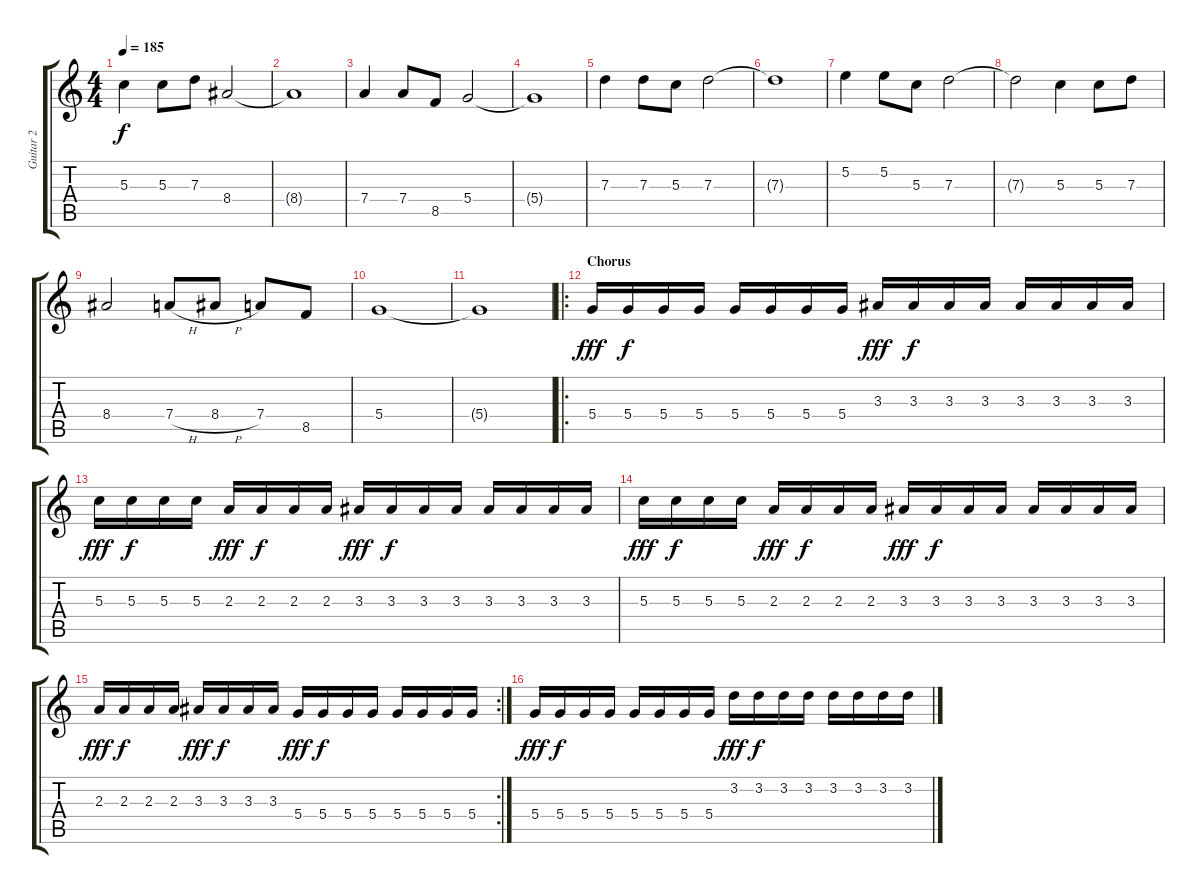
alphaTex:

\track ("Guitar 2" "Guitar 2") {instrument distortionguitar}
\staff {score tabs}
\tuning (E4 B3 G3 D3 A2 E2) {hide}
\ts (4 4)
\tempo 185
\clef g2
\ks c
5.3.4{dy f} 5.3.8 7.3.8 8.4.2 |
8.4{t}.1 |
7.4.4 7.4.8 8.5.8 5.4.2 |
5.4{t}.1 |
7.3.4 7.3.8 5.3.8 7.3.2 |
7.3{t}.1 |
5.2.4 5.2.8 5.3.8 7.3.2 |
7.3{t}.2 5.3.4 5.3.8 7.3.8 |
8.4.2 7.4{h}.8 8.4{h}.8 7.4.8 8.5.8 |
5.4.1 |
5.4{t}.1 |
\ro
\section ("" "Chorus")
5.4.16{dy fff} 5.4.16{dy f} 5.4.16 5.4.16 5.4.16 5.4.16 5.4.16 5.4.16 3.3.16{dy fff} 3.3.16{dy f} 3.3.16 3.3.16 3.3.16 3.3.16 3.3.16 3.3.16 |
5.3.16{dy fff} 5.3.16{dy f} 5.3.16 5.3.16 2.3.16{dy fff} 2.3.16{dy f} 2.3.16 2.3.16 3.3.16{dy fff} 3.3.16{dy f} 3.3.16 3.3.16 3.3.16 3.3.16 3.3.16 3.3.16 |
5.3.16{dy fff} 5.3.16{dy f} 5.3.16 5.3.16 2.3.16{dy fff} 2.3.16{dy f} 2.3.16 2.3.16 3.3.16{dy fff} 3.3.16{dy f} 3.3.16 3.3.16 3.3.16 3.3.16 3.3.16 3.3.16 |
\rc 2
2.3.16{dy fff} 2.3.16{dy f} 2.3.16 2.3.16 3.3.16{dy fff} 3.3.16{dy f} 3.3.16 3.3.16 5.4.16{dy fff} 5.4.16{dy f} 5.4.16 5.4.16 5.4.16 5.4.16 5.4.16 5.4.16 |
5.4.16{dy fff} 5.4.16{dy f} 5.4.16 5.4.16 5.4.16 5.4.16 5.4.16 5.4.16 3.2.16{dy fff} 3.2.16{dy f} 3.2.16 3.2.16 3.2.16 3.2.16 3.2.16 3.2.16
